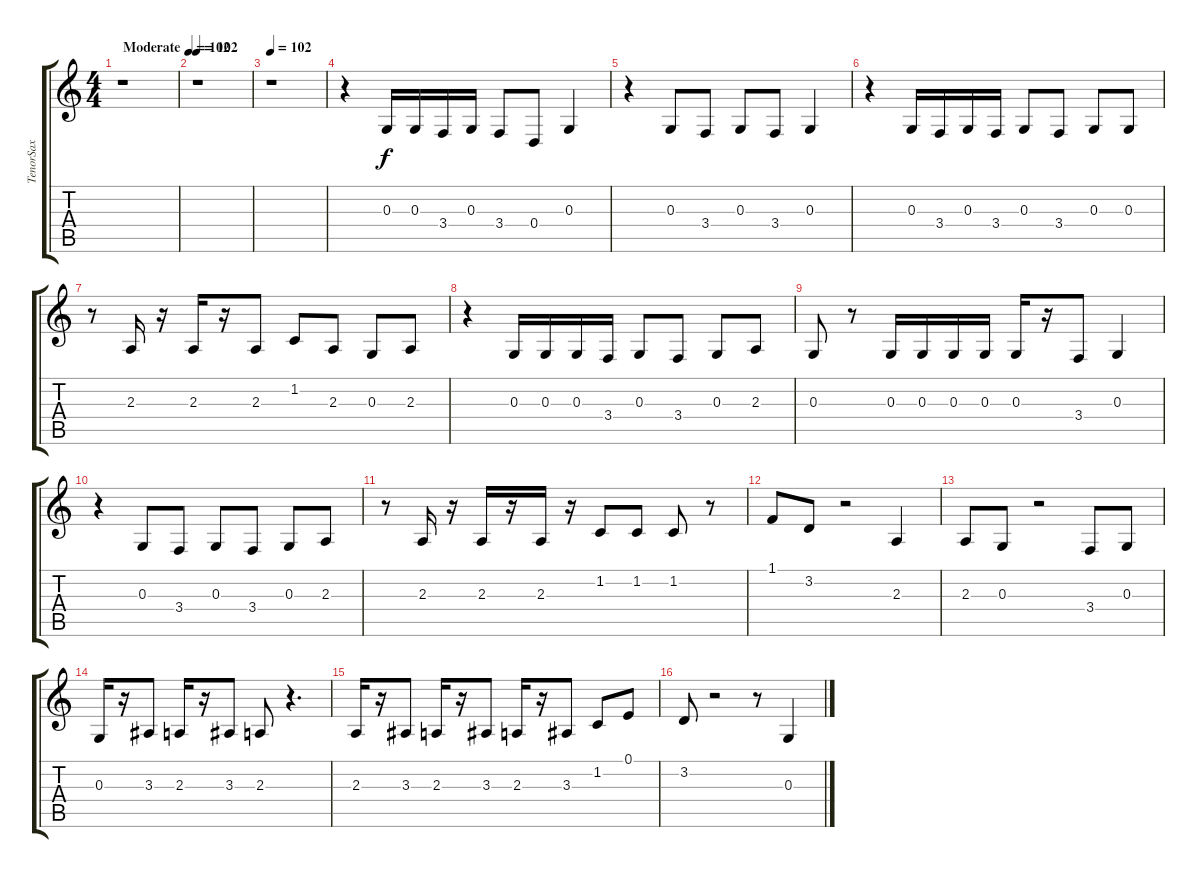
\track ("TenorSax" "TenorSax") {instrument tenorsax}
\staff {score tabs}
\tuning (E4 B3 G3 D3 A2 E2) {hide}
\ts (4 4)
\tempo (102 "Moderate")
\clef g2
\ks c
r.1{dy f instrument tenorsax} |
\tempo 102
r.1 |
\tempo 102
r.1 |
r.4 0.3.16 0.3.16 3.4.16 0.3.16 3.4.8 0.4.8 0.3.4 |
r.4 0.3.8 3.4.8 0.3.8 3.4.8 0.3.4 |
r.4 0.3.16 3.4.16 0.3.16 3.4.16 0.3.8 3.4.8 0.3.8 0.3.8 |
r.8 2.3.16 r.16 2.3.16 r.16 2.3.8 1.2.8 2.3.8 0.3.8 2.3.8 |
r.4 0.3.16 0.3.16 0.3.16 3.4.16 0.3.8 3.4.8 0.3.8 2.3.8 |
0.3.8 r.8 0.3.16 0.3.16 0.3.16 0.3.16 0.3.16 r.16 3.4.8 0.3.4 |
r.4 0.3.8 3.4.8 0.3.8 3.4.8 0.3.8 2.3.8 |
r.8 2.3.16 r.16 2.3.16 r.16 2.3.16 r.16 1.2.8 1.2.8 1.2.8 r.8 |
1.1.8 3.2.8 r.2 2.3.4 |
2.3.8 0.3.8 r.2 3.4.8 0.3.8 |
0.3.16 r.16 3.3.8 2.3.16 r.16 3.3.8 2.3.8 r.4{d} |
2.3.16 r.16 3.3.8 2.3.16 r.16 3.3.8 2.3.16 r.16 3.3.8 1.2.8 0.1.8 |
3.2.8 r.2 r.8 0.3.4
